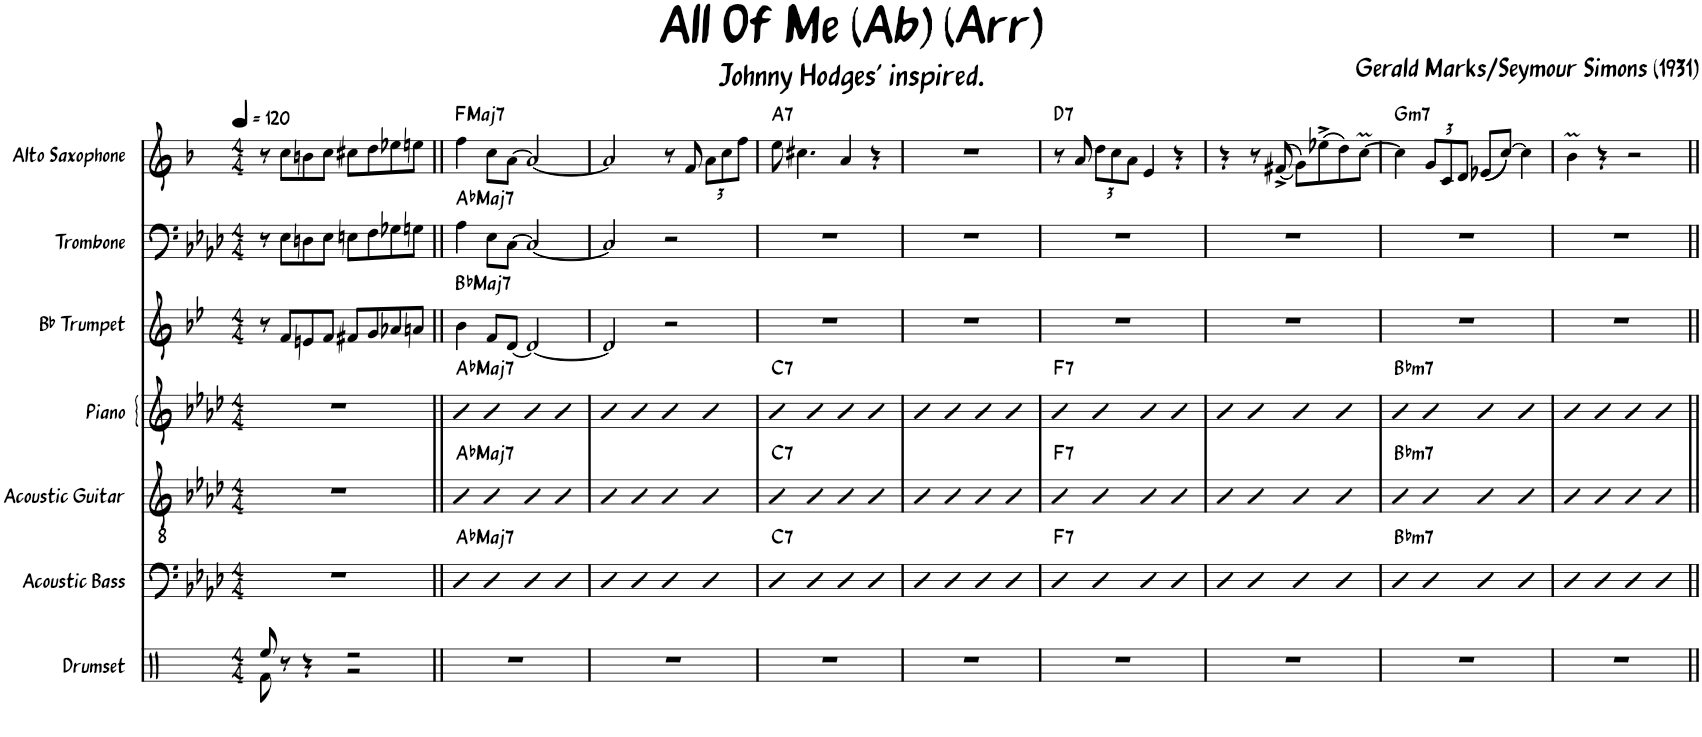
**kern	**kern	**harte	**kern	**harte	**kern	**harte	**kern	**harte	**kern	**harte	**kern	**harte
*part7	*part6	*part6	*part5	*part5	*part4	*part4	*part3	*part3	*part2	*part2	*part1	*part1
*staff7	*staff6	*	*staff5	*	*staff4	*	*staff3	*	*staff2	*	*staff1	*
*I"Drumset	*I"Acoustic Bass	*	*I"Acoustic Guitar	*	*I"Piano	*	*I"Bb Trumpet	*	*I"Trombone	*	*I"Alto Saxophone	*
*I'D. Set	*I'Bass	*	*I'Guit.	*	*I'Pno.	*	*I'Bb Tpt.	*	*I'Tbn.	*	*I'A. Sax.	*
*clefX	*clefF4	*	*clefGv2	*	*clefG2	*	*clefG2	*	*clefF4	*	*clefG2	*
*	*Trd7c12	*	*	*	*	*	*Trd1c2	*	*	*	*Trd5c9	*
*k[]	*k[b-e-a-d-]	*	*k[b-e-a-d-]	*	*k[b-e-a-d-]	*	*k[b-e-]	*	*k[b-e-a-d-]	*	*k[b-]	*
*M4/4	*M4/4	*	*M4/4	*	*M4/4	*	*M4/4	*	*M4/4	*	*M4/4	*
*MM120	*MM120	*	*MM120	*	*MM120	*	*MM120	*	*MM120	*	*MM120	*
=1	=1	=1	=1	=1	=1	=1	=1	=1	=1	=1	=1	=1
*^	*	*	*	*	*	*	*	*	*	*	*	*
8Ree/	8Rf\	1r	.	1r	.	1r	.	8r	.	8r	.	8r	.
8r	4.ryy	.	.	.	.	.	.	8f/L	.	8E-\L	.	8cc\L	.
4r	.	.	.	.	.	.	.	8en/	.	8Dn\	.	8bn\	.
.	.	.	.	.	.	.	.	8f/J	.	8E-\J	.	8cc\J	.
2r	2r	.	.	.	.	.	.	8f#X/L	.	8En\L	.	8cc#X\L	.
.	.	.	.	.	.	.	.	8g/	.	8F\	.	8dd\	.
.	.	.	.	.	.	.	.	8a-X/	.	8G-X\	.	8ee-X\	.
.	.	.	.	.	.	.	.	8an/J	.	8Gn\J	.	8een\J	.
*v	*v	*	*	*	*	*	*	*	*	*	*	*	*
=2||	=2||	=2||	=2||	=2||	=2||	=2||	=2||	=2||	=2||	=2||	=2||	=2||
!	!	!LO:H:kt=Maj7	!	!LO:H:kt=Maj7	!	!LO:H:kt=Maj7	!	!LO:H:kt=Maj7	!	!LO:H:kt=Maj7	!	!LO:H:kt=Maj7
1r	4D-	Ab:maj7	4B-	Ab:maj7	4b-	Ab:maj7	4b-\	Bb:maj7	4A-\	Ab:maj7	4ff\	F:maj7
.	4D-	.	4B-	.	4b-	.	8f/L	.	8E-\L	.	8cc\L	.
.	.	.	.	.	.	.	[8d/J	.	[8C\J	.	[8a\J	.
.	4D-	.	4B-	.	4b-	.	2d/_	.	2C/_	.	2a/_	.
.	4D-	.	4B-	.	4b-	.	.	.	.	.	.	.
=3	=3	=3	=3	=3	=3	=3	=3	=3	=3	=3	=3	=3
1r	4D-	.	4B-	.	4b-	.	2d/]	.	2C/]	.	2a/]	.
.	4D-	.	4B-	.	4b-	.	.	.	.	.	.	.
.	4D-	.	4B-	.	4b-	.	2r	.	2r	.	8r	.
.	.	.	.	.	.	.	.	.	.	.	8f/	.
*	*	*	*	*	*	*	*	*	*	*	*Xbrackettup	*
.	4D-	.	4B-	.	4b-	.	.	.	.	.	12a\L	.
.	.	.	.	.	.	.	.	.	.	.	12cc\	.
.	.	.	.	.	.	.	.	.	.	.	12ff\J	.
=4	=4	=4	=4	=4	=4	=4	=4	=4	=4	=4	=4	=4
!	!	!LO:H:kt=7	!	!LO:H:kt=7	!	!LO:H:kt=7	!	!	!	!	!	!LO:H:kt=7
1r	4D-	C:7	4B-	C:7	4b-	C:7	1r	.	1r	.	8ee\	A:7
.	.	.	.	.	.	.	.	.	.	.	4.cc#X\	.
.	4D-	.	4B-	.	4b-	.	.	.	.	.	.	.
.	4D-	.	4B-	.	4b-	.	.	.	.	.	4a/	.
.	4D-	.	4B-	.	4b-	.	.	.	.	.	4r	.
=5	=5	=5	=5	=5	=5	=5	=5	=5	=5	=5	=5	=5
1r	4D-	.	4B-	.	4b-	.	1r	.	1r	.	1r	.
.	4D-	.	4B-	.	4b-	.	.	.	.	.	.	.
.	4D-	.	4B-	.	4b-	.	.	.	.	.	.	.
.	4D-	.	4B-	.	4b-	.	.	.	.	.	.	.
=6	=6	=6	=6	=6	=6	=6	=6	=6	=6	=6	=6	=6
!	!	!LO:H:kt=7	!	!LO:H:kt=7	!	!LO:H:kt=7	!	!	!	!	!	!LO:H:kt=7
1r	4D-	F:7	4B-	F:7	4b-	F:7	1r	.	1r	.	8r	D:7
.	.	.	.	.	.	.	.	.	.	.	8a/	.
.	4D-	.	4B-	.	4b-	.	.	.	.	.	12dd\L	.
.	.	.	.	.	.	.	.	.	.	.	12cc\	.
.	.	.	.	.	.	.	.	.	.	.	12a\J	.
.	4D-	.	4B-	.	4b-	.	.	.	.	.	4e/	.
.	4D-	.	4B-	.	4b-	.	.	.	.	.	4r	.
=7	=7	=7	=7	=7	=7	=7	=7	=7	=7	=7	=7	=7
1r	4D-	.	4B-	.	4b-	.	1r	.	1r	.	4r	.
.	4D-	.	4B-	.	4b-	.	.	.	.	.	8r	.
.	.	.	.	.	.	.	.	.	.	.	(<(8f#X^/	.
.	4D-	.	4B-	.	4b-	.	.	.	.	.	8g\L))	.
.	.	.	.	.	.	.	.	.	.	.	(8ee-X^\	.
.	4D-	.	4B-	.	4b-	.	.	.	.	.	8dd\)	.
.	.	.	.	.	.	.	.	.	.	.	[8ccM\J	.
=8	=8	=8	=8	=8	=8	=8	=8	=8	=8	=8	=8	=8
!	!	!LO:H:kt=m7	!	!LO:H:kt=m7	!	!LO:H:kt=m7	!	!	!	!	!	!LO:H:kt=m7
1r	4D-	Bb:min7	4B-	Bb:min7	4b-	Bb:min7	1r	.	1r	.	4cc\]	G:min7
.	4D-	.	4B-	.	4b-	.	.	.	.	.	12g/L	.
.	.	.	.	.	.	.	.	.	.	.	12c/	.
.	.	.	.	.	.	.	.	.	.	.	12d/J	.
.	4D-	.	4B-	.	4b-	.	.	.	.	.	((8e-X/L	.
.	.	.	.	.	.	.	.	.	.	.	[8cc/J))	.
.	4D-	.	4B-	.	4b-	.	.	.	.	.	4cc\]	.
=9	=9	=9	=9	=9	=9	=9	=9	=9	=9	=9	=9	=9
1r	4D-	.	4B-	.	4b-	.	1r	.	1r	.	4b-M\	.
.	4D-	.	4B-	.	4b-	.	.	.	.	.	4r	.
.	4D-	.	4B-	.	4b-	.	.	.	.	.	2r	.
.	4D-	.	4B-	.	4b-	.	.	.	.	.	.	.
=||	=||	=||	=||	=||	=||	=||	=||	=||	=||	=||	=||	=||
*-	*-	*-	*-	*-	*-	*-	*-	*-	*-	*-	*-	*-
